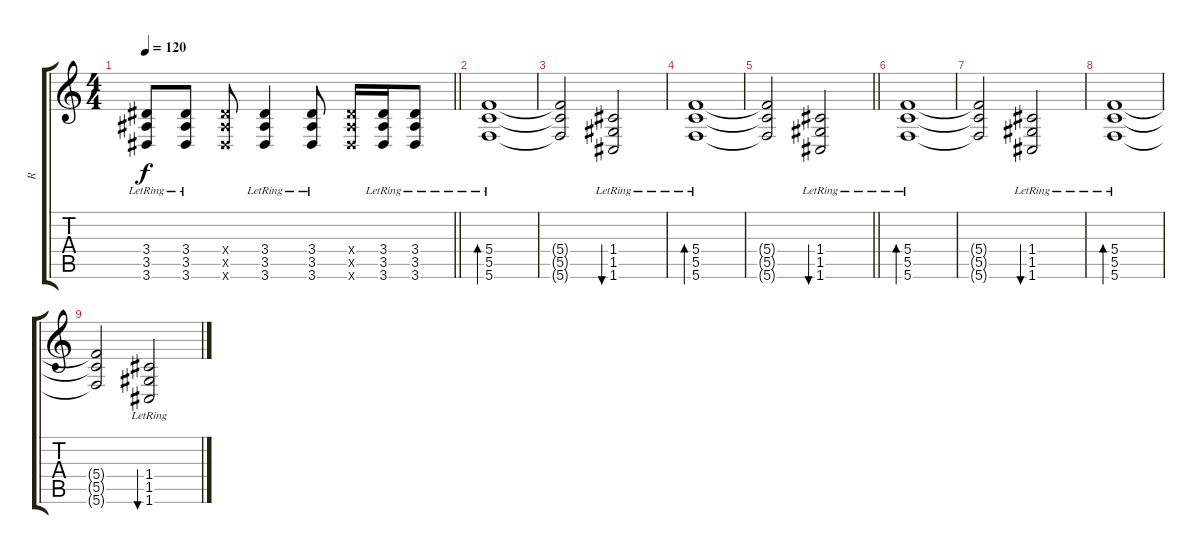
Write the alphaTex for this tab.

\track ("R" "R") {instrument electricguitarjazz}
\staff {score tabs}
\tuning (D4 A3 F3 C3 G2 C2) {hide}
\ts (4 4)
\tempo 120
\clef g2
\barLineRight lightlight
\ks c
(3.4{lr} 3.5{lr} 3.6{lr}).8{dy f} (3.4{lr} 3.5{lr} 3.6{lr}).8 (3.4{x} 3.5{x} 3.6{x}).8 (3.4{lr} 3.5{lr} 3.6{lr}).4 (3.4{lr} 3.5{lr} 3.6{lr}).8 (3.4{x} 3.5{x} 3.6{x}).16 (3.4{lr} 3.5{lr} 3.6{lr}).16 (3.4{lr} 3.5{lr} 3.6{lr}).8 |
\section ("" "")
(5.4{lr} 5.5{lr} 5.6{lr}).1{bd 240} |
(5.4{t} 5.5{t} 5.6{t}).2 (1.4{lr} 1.5{lr} 1.6{lr}).2{bu 240} |
(5.4{lr} 5.5{lr} 5.6{lr}).1{bd 240} |
\barLineRight lightlight
(5.4{t} 5.5{t} 5.6{t}).2 (1.4{lr} 1.5{lr} 1.6{lr}).2{bu 240} |
\section ("" "")
(5.4{lr} 5.5{lr} 5.6{lr}).1{bd 240} |
(5.4{t} 5.5{t} 5.6{t}).2 (1.4{lr} 1.5{lr} 1.6{lr}).2{bu 240} |
(5.4{lr} 5.5{lr} 5.6{lr}).1{bd 240} |
(5.4{t} 5.5{t} 5.6{t}).2 (1.4{lr} 1.5{lr} 1.6{lr}).2{bu 240}
